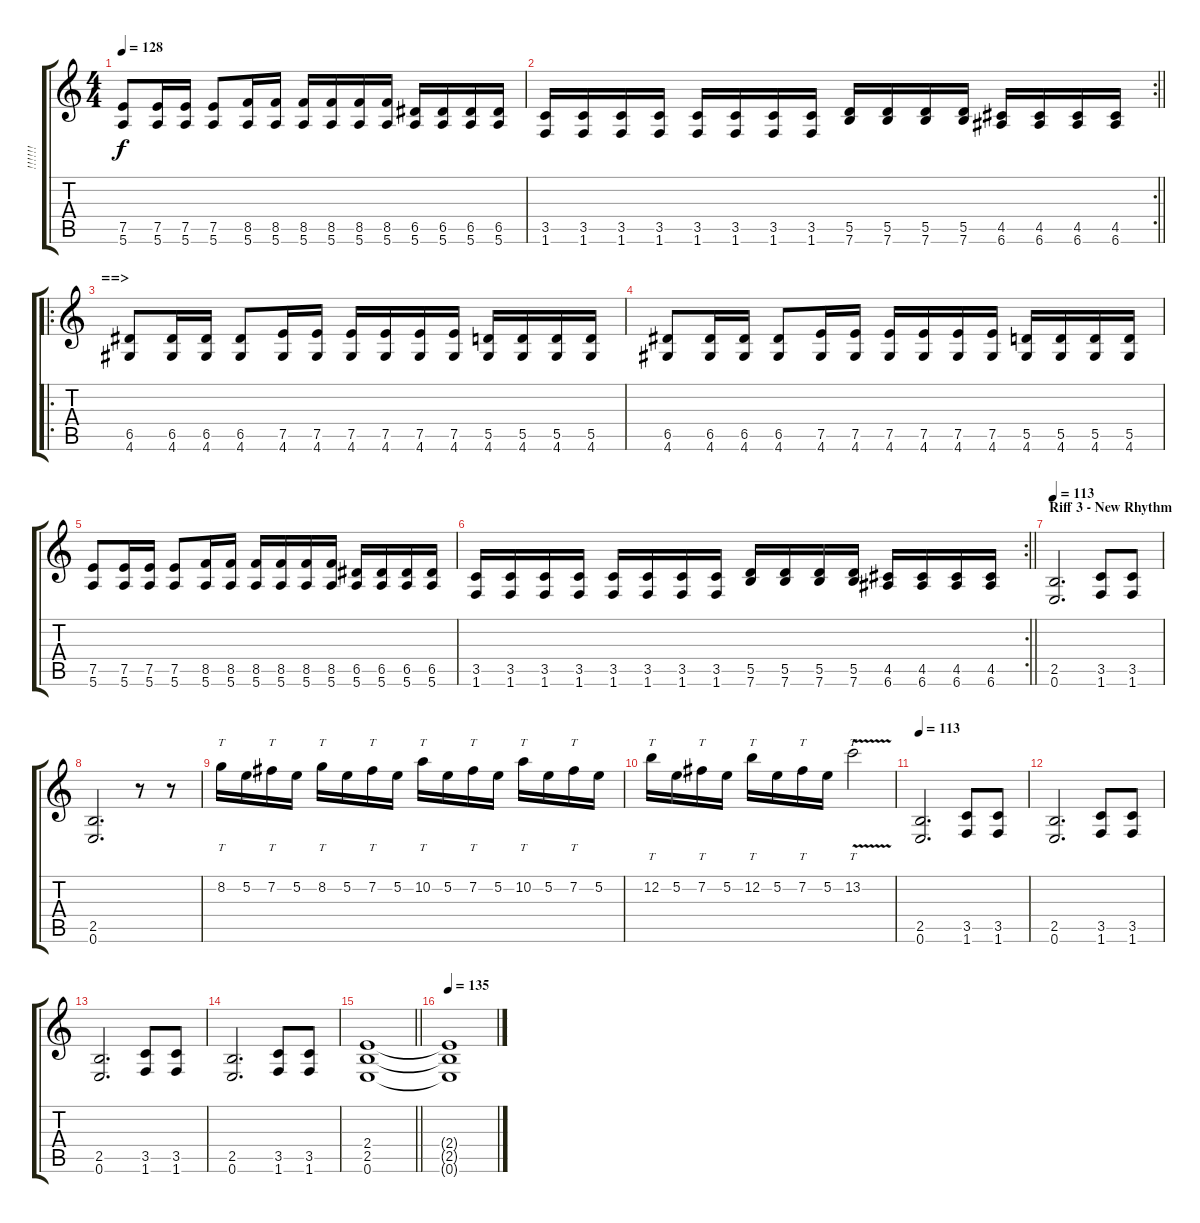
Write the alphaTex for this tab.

\track ("!!!!!!" "!!!!!!") {instrument distortionguitar}
\staff {score tabs}
\tuning (E4 B3 G3 D3 A2 E2) {hide}
\ts (4 4)
\tempo 128
\clef g2
\ks c
(7.5 5.6).8{dy f} (7.5 5.6).16 (7.5 5.6).16 (7.5 5.6).8 (8.5 5.6).16 (8.5 5.6).16 (8.5 5.6).16 (8.5 5.6).16 (8.5 5.6).16 (8.5 5.6).16 (6.5 5.6).16 (6.5 5.6).16 (6.5 5.6).16 (6.5 5.6).16 |
\rc 2
\barLineRight lightlight
(3.5 1.6).16 (3.5 1.6).16 (3.5 1.6).16 (3.5 1.6).16 (3.5 1.6).16 (3.5 1.6).16 (3.5 1.6).16 (3.5 1.6).16 (5.5 7.6).16 (5.5 7.6).16 (5.5 7.6).16 (5.5 7.6).16 (4.5 6.6).16 (4.5 6.6).16 (4.5 6.6).16 (4.5 6.6).16 |
\ro
\section ("" "==>")
(6.5 4.6).8 (6.5 4.6).16 (6.5 4.6).16 (6.5 4.6).8 (7.5 4.6).16 (7.5 4.6).16 (7.5 4.6).16 (7.5 4.6).16 (7.5 4.6).16 (7.5 4.6).16 (5.5 4.6).16 (5.5 4.6).16 (5.5 4.6).16 (5.5 4.6).16 |
(6.5 4.6).8 (6.5 4.6).16 (6.5 4.6).16 (6.5 4.6).8 (7.5 4.6).16 (7.5 4.6).16 (7.5 4.6).16 (7.5 4.6).16 (7.5 4.6).16 (7.5 4.6).16 (5.5 4.6).16 (5.5 4.6).16 (5.5 4.6).16 (5.5 4.6).16 |
(7.5 5.6).8 (7.5 5.6).16 (7.5 5.6).16 (7.5 5.6).8 (8.5 5.6).16 (8.5 5.6).16 (8.5 5.6).16 (8.5 5.6).16 (8.5 5.6).16 (8.5 5.6).16 (6.5 5.6).16 (6.5 5.6).16 (6.5 5.6).16 (6.5 5.6).16 |
\rc 2
\barLineRight lightlight
(3.5 1.6).16 (3.5 1.6).16 (3.5 1.6).16 (3.5 1.6).16 (3.5 1.6).16 (3.5 1.6).16 (3.5 1.6).16 (3.5 1.6).16 (5.5 7.6).16 (5.5 7.6).16 (5.5 7.6).16 (5.5 7.6).16 (4.5 6.6).16 (4.5 6.6).16 (4.5 6.6).16 (4.5 6.6).16 |
\section ("" "Riff 3 - New Rhythm")
\tempo 113
(2.5 0.6).2{d} (3.5 1.6).8 (3.5 1.6).8 |
(2.5 0.6).2{d} r.8 r.8 |
8.2.16{tt} 5.2.16 7.2.16{tt} 5.2.16 8.2.16{tt} 5.2.16 7.2.16{tt} 5.2.16 10.2.16{tt} 5.2.16 7.2.16{tt} 5.2.16 10.2.16{tt} 5.2.16 7.2.16{tt} 5.2.16 |
12.2.16{tt} 5.2.16 7.2.16{tt} 5.2.16 12.2.16{tt} 5.2.16 7.2.16{tt} 5.2.16 13.2{v}.2{tt} |
\tempo 113
(2.5 0.6).2{d} (3.5 1.6).8 (3.5 1.6).8 |
(2.5 0.6).2{d} (3.5 1.6).8 (3.5 1.6).8 |
(2.5 0.6).2{d} (3.5 1.6).8 (3.5 1.6).8 |
(2.5 0.6).2{d} (3.5 1.6).8 (3.5 1.6).8 |
\barLineRight lightlight
(2.4 2.5 0.6).1 |
\tempo 135
(2.4{t} 2.5{t} 0.6{t}).1
